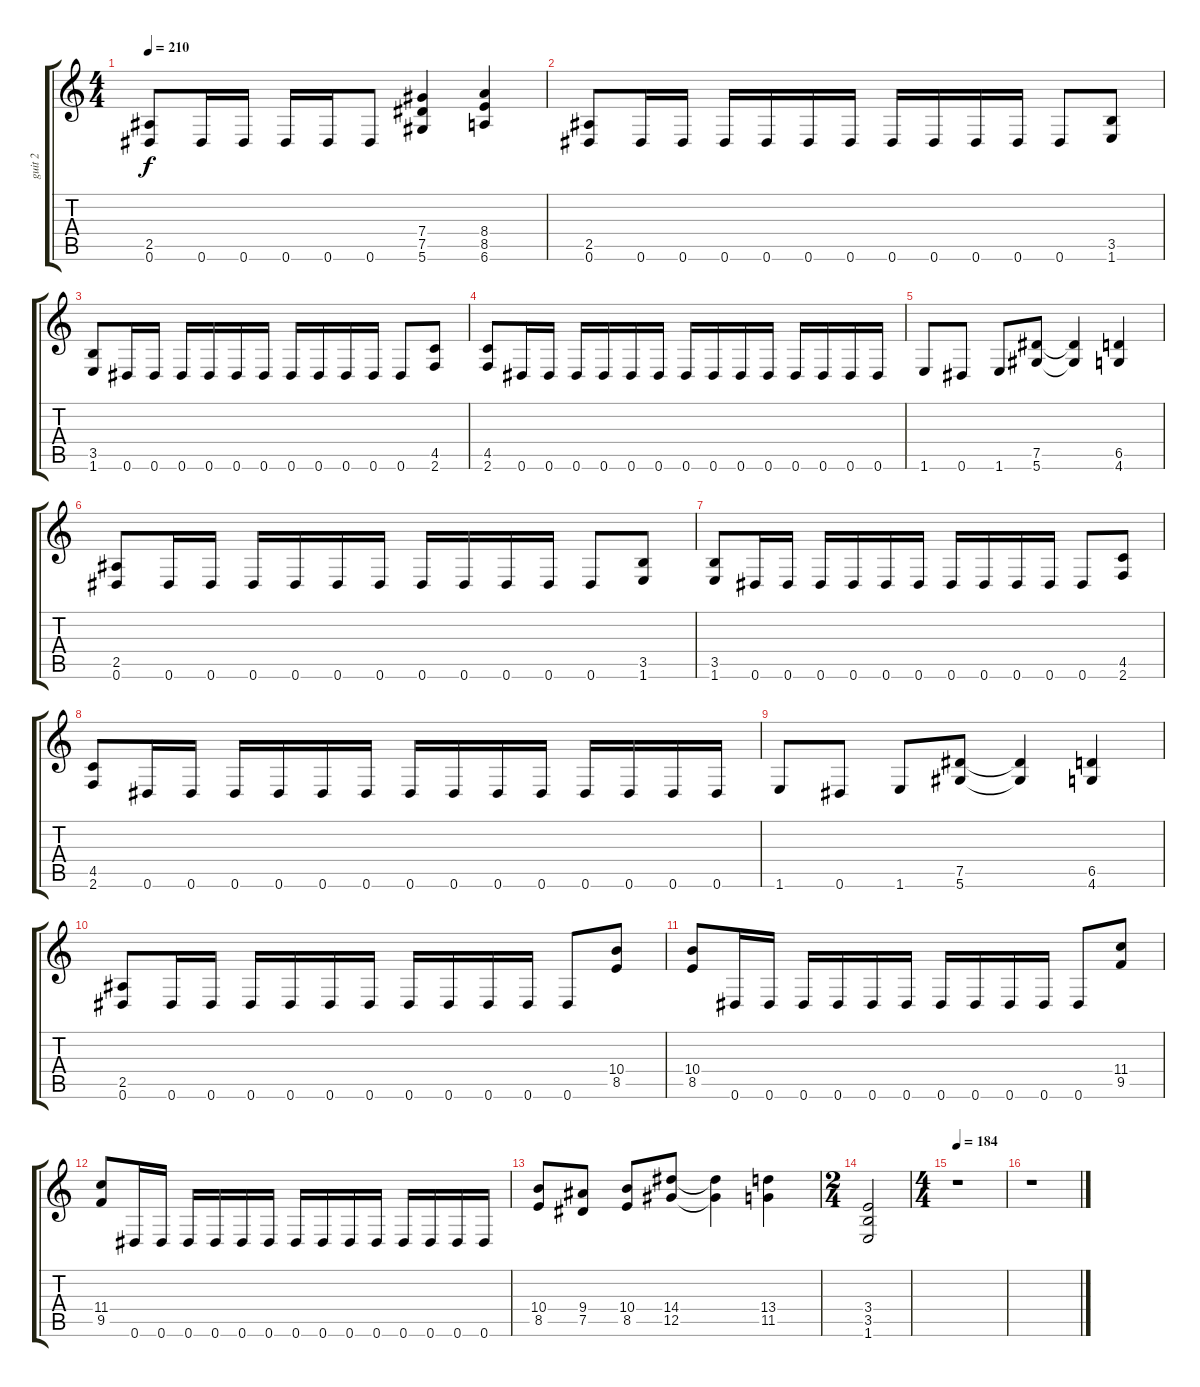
\track ("guit 2" "guit 2") {instrument distortionguitar}
\staff {score tabs}
\tuning (Eb4 Bb3 Gb3 Db3 Ab2 Eb2) {hide}
\ts (4 4)
\tempo 210
\clef g2
\ks c
(2.5 0.6).8{dy f} 0.6.16 0.6.16 0.6.16 0.6.16 0.6.8 (7.4 7.5 5.6).4 (8.4 8.5 6.6).4 |
(2.5 0.6).8 0.6.16 0.6.16 0.6.16 0.6.16 0.6.16 0.6.16 0.6.16 0.6.16 0.6.16 0.6.16 0.6.8 (3.5 1.6).8 |
(3.5 1.6).8 0.6.16 0.6.16 0.6.16 0.6.16 0.6.16 0.6.16 0.6.16 0.6.16 0.6.16 0.6.16 0.6.8 (4.5 2.6).8 |
(4.5 2.6).8 0.6.16 0.6.16 0.6.16 0.6.16 0.6.16 0.6.16 0.6.16 0.6.16 0.6.16 0.6.16 0.6.16 0.6.16 0.6.16 0.6.16 |
1.6.8 0.6.8 1.6.8 (7.5 5.6).8 (7.5{t} 5.6{t}).4 (6.5 4.6).4 |
(2.5 0.6).8 0.6.16 0.6.16 0.6.16 0.6.16 0.6.16 0.6.16 0.6.16 0.6.16 0.6.16 0.6.16 0.6.8 (3.5 1.6).8 |
(3.5 1.6).8 0.6.16 0.6.16 0.6.16 0.6.16 0.6.16 0.6.16 0.6.16 0.6.16 0.6.16 0.6.16 0.6.8 (4.5 2.6).8 |
(4.5 2.6).8 0.6.16 0.6.16 0.6.16 0.6.16 0.6.16 0.6.16 0.6.16 0.6.16 0.6.16 0.6.16 0.6.16 0.6.16 0.6.16 0.6.16 |
1.6.8 0.6.8 1.6.8 (7.5 5.6).8 (7.5{t} 5.6{t}).4 (6.5 4.6).4 |
(2.5 0.6).8 0.6.16 0.6.16 0.6.16 0.6.16 0.6.16 0.6.16 0.6.16 0.6.16 0.6.16 0.6.16 0.6.8 (10.4 8.5).8 |
(10.4 8.5).8 0.6.16 0.6.16 0.6.16 0.6.16 0.6.16 0.6.16 0.6.16 0.6.16 0.6.16 0.6.16 0.6.8 (11.4 9.5).8 |
(11.4 9.5).8 0.6.16 0.6.16 0.6.16 0.6.16 0.6.16 0.6.16 0.6.16 0.6.16 0.6.16 0.6.16 0.6.16 0.6.16 0.6.16 0.6.16 |
(10.4 8.5).8 (9.4 7.5).8 (10.4 8.5).8 (14.4 12.5).8 (14.4{t} 12.5{t}).4 (13.4 11.5).4 |
\ts (2 4)
(3.4 3.5 1.6).2 |
\ts (4 4)
\tempo 184
r.1 |
r.1
